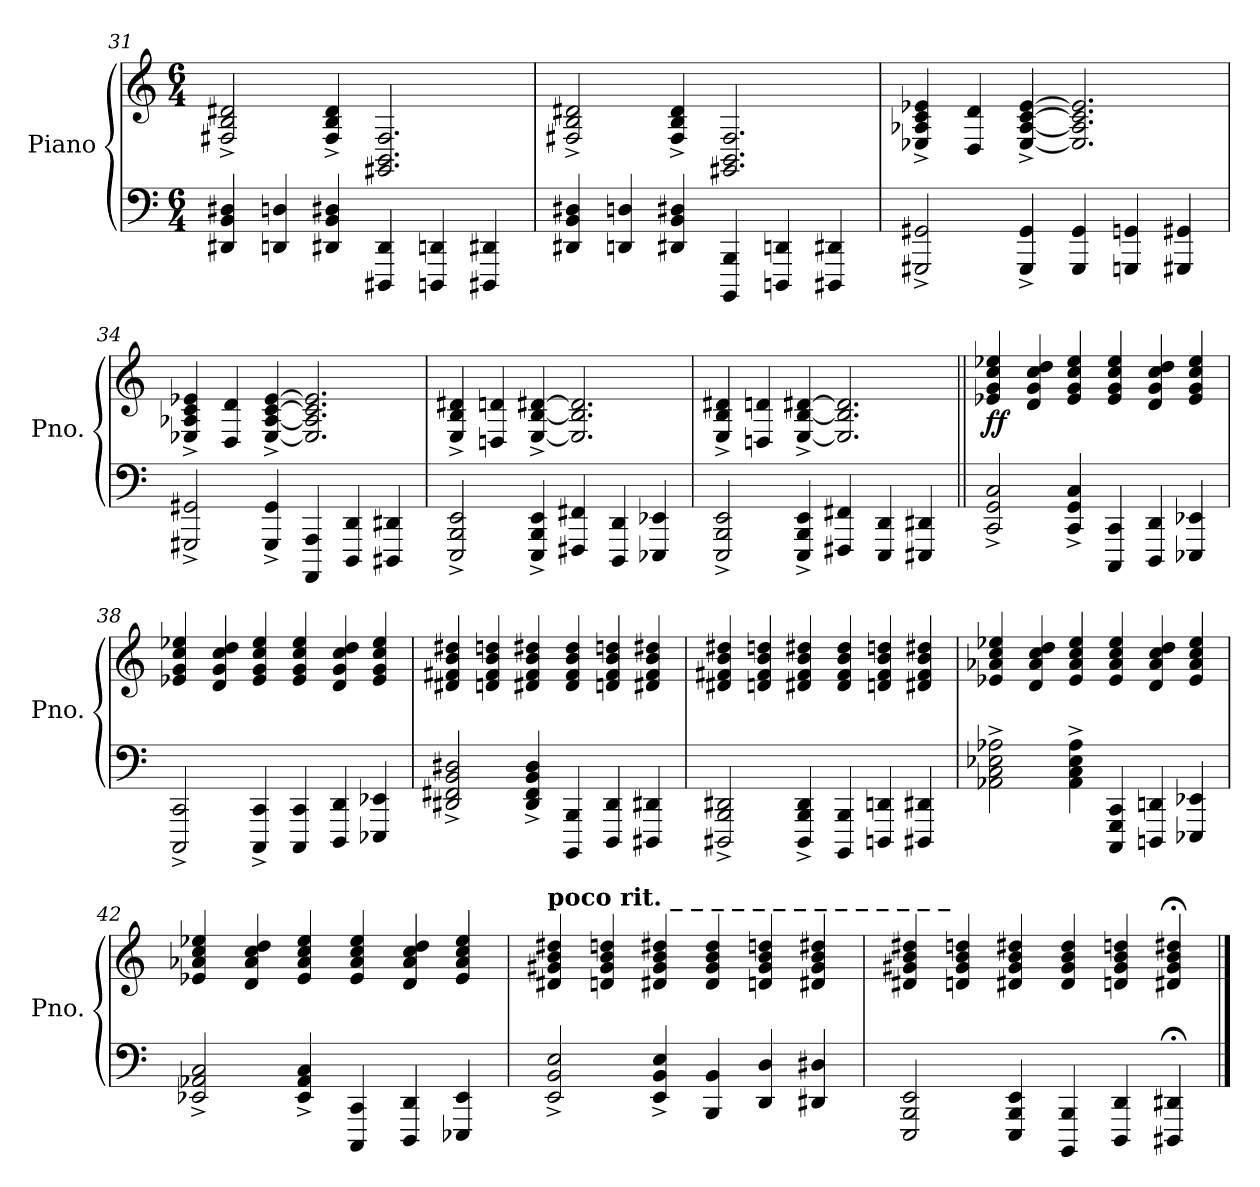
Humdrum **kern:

**kern	**kern	**dynam
*part1	*part1	*part1
*staff2	*staff1	*staff1/2
*I"Piano	*	*
*I'Pno.	*	*
*clefF4	*clefG2	*
*k[]	*k[]	*
*M6/4	*M6/4	*
=31	=31	=31
4DD#X/ 4BB/ 4D#X/	2F#X/^ 2B/^ 2d#X/^	.
4DDn/ 4Dn/	.	.
4DD#X/ 4BB/ 4D#X/	4F#/^ 4B/^ 4d#/^	.
4DDD#X/ 4DD#/	2.GG#X/ 2.BB/ 2.F#/	.
4DDDn/ 4DDn/	.	.
4DDD#X/ 4DD#X/	.	.
=32	=32	=32
4DD#X/ 4BB/ 4D#X/	2F#X/^ 2B/^ 2d#X/^	.
4DDn/ 4Dn/	.	.
4DD#X/ 4BB/ 4D#X/	4F#/^ 4B/^ 4d#/^	.
4BBBB/ 4BBB/	2.GG#X/ 2.BB/ 2.F#/	.
4DDDn/ 4DDn/	.	.
4DDD#X/ 4DD#X/	.	.
!!LO:LB:g=z
=33	=33	=33
2GGG#X/^ 2GG#X/^	4E-X/^ 4A-X/^ 4c/^ 4e-X/^	.
.	4D/ 4d/	.
4GGG#/^ 4GG#/^	[4E-/^ [4A-/^ [4c/^ [4e-/^	.
4GGG#/ 4GG#/	2.E-/] 2.A-/] 2.c/] 2.e-/]	.
4GGGn/ 4GGn/	.	.
4GGG#X/ 4GG#X/	.	.
=34	=34	=34
2GGG#X/^ 2GG#X/^	4E-X/^ 4A-X/^ 4c/^ 4e-X/^	.
.	4D/ 4d/	.
4GGG#/^ 4GG#/^	[4E-/^ [4A-/^ [4c/^ [4e-/^	.
4AAAA/ 4AAA/	2.E-/] 2.A-/] 2.c/] 2.e-/]	.
4DDD/ 4DD/	.	.
4DDD#X/ 4DD#X/	.	.
=35	=35	=35
2EEE/^ 2BBB/^ 2EE/^	4E/^ 4B/^ 4d#X/^	.
.	4Dn/ 4dn/	.
4EEE/^ 4BBB/^ 4EE/^	[4E/^ [4B/^ [4d#X/^	.
4FFF#X/ 4FF#X/	2.E/] 2.B/] 2.d#/]	.
4DDD/ 4DD/	.	.
4EEE-X/ 4EE-X/	.	.
=36	=36	=36
2EEE/^ 2BBB/^ 2EE/^	4E/^ 4B/^ 4d#X/^	.
.	4Dn/ 4dn/	.
4EEE/^ 4BBB/^ 4EE/^	[4E/^ [4B/^ [4d#X/^	.
4FFF#X/ 4FF#X/	2.E/] 2.B/] 2.d#/]	.
4EEE/ 4DD/	.	.
4EEE#X/ 4DD#X/	.	.
!!LO:LB:g=z
=37||	=37||	=37||
!	!	!LO:DY:b
2CC/^ 2GG/^ 2C/^	4e-X/ 4g/ 4cc/ 4ee-X/	ff
.	4d/ 4g/ 4cc/ 4dd/	.
4CC/^ 4GG/^ 4C/^	4e-/ 4g/ 4cc/ 4ee-/	.
4CCC/ 4CC/	4e-/ 4g/ 4cc/ 4ee-/	.
4DDD/ 4DD/	4d/ 4g/ 4cc/ 4dd/	.
4EEE-X/ 4EE-X/	4e-/ 4g/ 4cc/ 4ee-/	.
=38	=38	=38
2CCC/^ 2CC/^	4e-X/ 4g/ 4cc/ 4ee-X/	.
.	4d/ 4g/ 4cc/ 4dd/	.
4CCC/^ 4CC/^	4e-/ 4g/ 4cc/ 4ee-/	.
4CCC/ 4CC/	4e-/ 4g/ 4cc/ 4ee-/	.
4DDD/ 4DD/	4d/ 4g/ 4cc/ 4dd/	.
4EEE-X/ 4EE-X/	4e-/ 4g/ 4cc/ 4ee-/	.
=39	=39	=39
2DD#X/^ 2FF#X/^ 2BB/^ 2D#X/^	4d#X/ 4f#X/ 4b/ 4dd#X/	.
.	4dn/ 4f#/ 4b/ 4ddn/	.
4DD#/^ 4FF#/^ 4BB/^ 4D#/^	4d#X/ 4f#/ 4b/ 4dd#X/	.
4BBBB/ 4BBB/	4d#/ 4f#/ 4b/ 4dd#/	.
4DDD/ 4DD#/	4dn/ 4f#/ 4b/ 4ddn/	.
4DDD#X/ 4DD#X/	4d#X/ 4f#/ 4b/ 4dd#X/	.
=40	=40	=40
2DDD#X/^ 2BBB/^ 2DD#X/^	4d#X/ 4f#X/ 4b/ 4dd#X/	.
.	4dn/ 4f#/ 4b/ 4ddn/	.
4DDD#/^ 4BBB/^ 4DD#/^	4d#X/ 4f#/ 4b/ 4dd#X/	.
4BBBB/ 4BBB/	4d#/ 4f#/ 4b/ 4dd#/	.
4DDDn/ 4DDn/	4dn/ 4f#/ 4b/ 4ddn/	.
4DDD#X/ 4DD#X/	4d#X/ 4f#/ 4b/ 4dd#X/	.
!!LO:LB:g=z
=41	=41	=41
2AA-X\^ 2C\^ 2E-X\^ 2A-X\^	4e-X/ 4a-X/ 4cc/ 4ee-X/	.
.	4d/ 4a-/ 4cc/ 4dd/	.
4AA-\^ 4C\^ 4E-\^ 4A-\^	4e-/ 4a-/ 4cc/ 4ee-/	.
4CCC/ 4GGG/ 4CC/	4e-/ 4a-/ 4cc/ 4ee-/	.
4DDDn/ 4DDn/	4d/ 4a-/ 4cc/ 4dd/	.
4EEE-X/ 4EE-X/	4e-/ 4a-/ 4cc/ 4ee-/	.
=42	=42	=42
2EE-X/^ 2AA-X/^ 2C/^	4e-X/ 4a-X/ 4cc/ 4ee-X/	.
.	4d/ 4a-/ 4cc/ 4dd/	.
4EE-/^ 4AA-/^ 4C/^	4e-/ 4a-/ 4cc/ 4ee-/	.
4CCC/ 4CC/	4e-/ 4a-/ 4cc/ 4ee-/	.
4DDD/ 4DD/	4d/ 4a-/ 4cc/ 4dd/	.
4EEE-X/ 4EE-/	4e-/ 4a-/ 4cc/ 4ee-/	.
=43	=43	=43
!	!LO:TX:a:B:t=poco rit.  _   _   _   _   _   _   _   _   _   _   _   _   _   _	!
2EE/^ 2BB/^ 2E/^	4d#X/ 4g#X/ 4b/ 4dd#X/	.
.	4dn/ 4g#/ 4b/ 4ddn/	.
4EE/^ 4BB/^ 4E/^	4d#X/ 4g#/ 4b/ 4dd#X/	.
4BBB/ 4BB/	4d#/ 4g#/ 4b/ 4dd#/	.
4DD/ 4D/	4dn/ 4g#/ 4b/ 4ddn/	.
4DD#X/ 4D#X/	4d#X/ 4g#/ 4b/ 4dd#X/	.
=44	=44	=44
2EEE/ 2BBB/ 2EE/	4d#X/ 4g#X/ 4b/ 4dd#X/	.
.	4dn/ 4g#/ 4b/ 4ddn/	.
4EEE/ 4BBB/ 4EE/	4d#X/ 4g#/ 4b/ 4dd#X/	.
4BBBB/ 4BBB/	4d#/ 4g#/ 4b/ 4dd#/	.
4DDD/ 4DD/	4dn/ 4g#/ 4b/ 4ddn/	.
4DDD#X/;< 4DD#X/;<	4d#X/;< 4g#/;< 4b/;< 4dd#X/;<	.
==	==	==
*-	*-	*-
